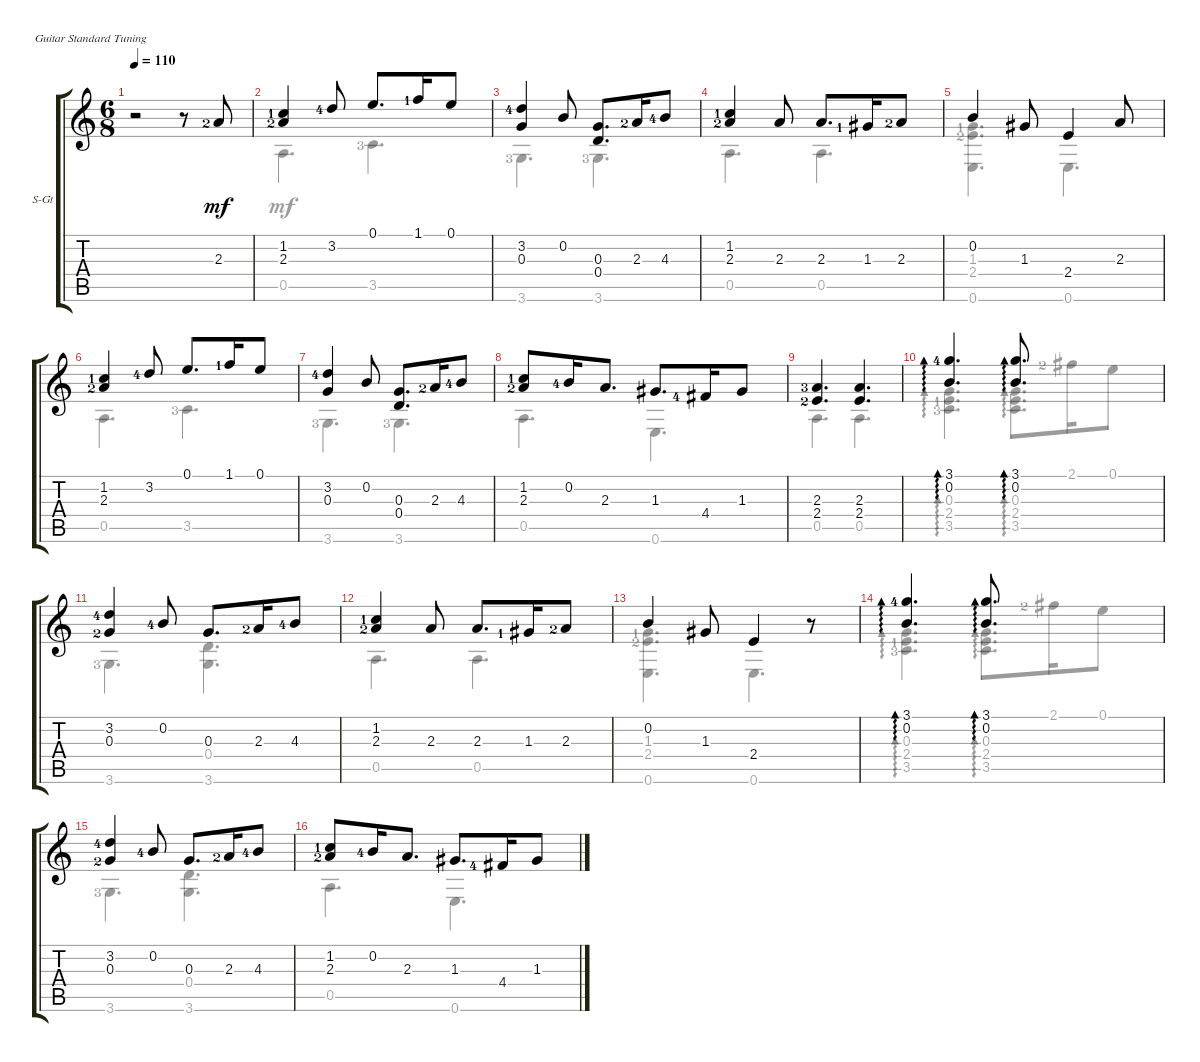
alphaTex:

\defaultSystemsLayout 4
\bracketExtendMode groupsimilarinstruments
\firstSystemTrackNameOrientation horizontal
\otherSystemsTrackNameOrientation horizontal
\track ("Steel Guitar" "S-Gt") {instrument acousticguitarsteel}
\staff {score tabs}
\tuning (E4 B3 G3 D3 A2 E2)
\voice
\ts (6 8)
\tempo 110
\clef g2
\ks c
r.2{dy mf instrument acousticguitarsteel} r.8 2.3{lf 3}.8 |
(1.2{lf 2} 2.3{lf 3}).4 3.2{lf 5}.8 0.1.8{d} 1.1{lf 2}.16 0.1.8 |
(3.2{lf 5} 0.3).4 0.2.8 (0.3 0.4).8{d} 2.3{lf 3}.16 4.3{lf 5}.8 |
(1.2{lf 2} 2.3{lf 3}).4 2.3.8 2.3.8{d} 1.3{lf 2}.16 2.3{lf 3}.8 |
0.2.4 1.3.8 2.4.4 2.3.8 |
(1.2{lf 2} 2.3{lf 3}).4 3.2{lf 5}.8 0.1.8{d} 1.1{lf 2}.16 0.1.8 |
(3.2{lf 5} 0.3).4 0.2.8 (0.3 0.4).8{d} 2.3{lf 3}.16 4.3{lf 5}.8 |
(1.2{lf 2} 2.3{lf 3}).8 0.2{lf 5}.16 2.3.8{d} 1.3.8{d} 4.4{lf 5}.16 1.3.8 |
(2.3{lf 4} 2.4{lf 3}).4{d} (2.4 2.3).4{d} |
(3.1{lf 5} 0.2).4{d ad 0} (3.1 0.2).8{d ad 0} |
(3.2{lf 5} 0.3{lf 3}).4 0.2{lf 5}.8 0.3.8{d} 2.3{lf 3}.16 4.3{lf 5}.8 |
(1.2{lf 2} 2.3{lf 3}).4 2.3.8 2.3.8{d} 1.3{lf 2}.16 2.3{lf 3}.8 |
0.2.4 1.3.8 2.4.4 r.8 |
(3.1{lf 5} 0.2).4{d ad 0} (3.1 0.2).8{d ad 0} |
(3.2{lf 5} 0.3{lf 3}).4 0.2{lf 5}.8 0.3.8{d} 2.3{lf 3}.16 4.3{lf 5}.8 |
(1.2{lf 2} 2.3{lf 3}).8 0.2{lf 5}.16 2.3.8{d} 1.3.8{d} 4.4{lf 5}.16 1.3.8
\voice
\clef g2
\ottava regular
\simile none
\ks c
|
0.5.4{d} 3.5{lf 4}.4{d} |
3.6{lf 4}.4{d} 3.6{lf 4}.4{d} |
0.5.4{d} 0.5.4{d} |
(0.6 2.4{lf 3} 1.3{lf 2}).4{d} 0.6.4{d} |
0.5.4{d} 3.5{lf 4}.4{d} |
3.6{lf 4}.4{d} 3.6{lf 4}.4{d} |
0.5.4{d} 0.6.4{d} |
0.5.4{d} 0.5.4{d} |
(0.3 2.4{lf 2} 3.5{lf 4}).4{d ad 0} (0.3 2.4 3.5).8{d ad 0} 2.1{lf 3}.16 0.1.8 |
3.6{lf 4}.4{d} (3.6 0.4).4{d} |
0.5.4{d} 0.5.4{d} |
(0.6 2.4{lf 3} 1.3{lf 2}).4{d} 0.6.4{d} |
(0.3 2.4{lf 2} 3.5{lf 4}).4{d ad 0} (0.3 2.4 3.5).8{d ad 0} 2.1{lf 3}.16 0.1.8 |
3.6{lf 4}.4{d} (3.6 0.4).4{d} |
0.5.4{d} 0.6.4{d}
